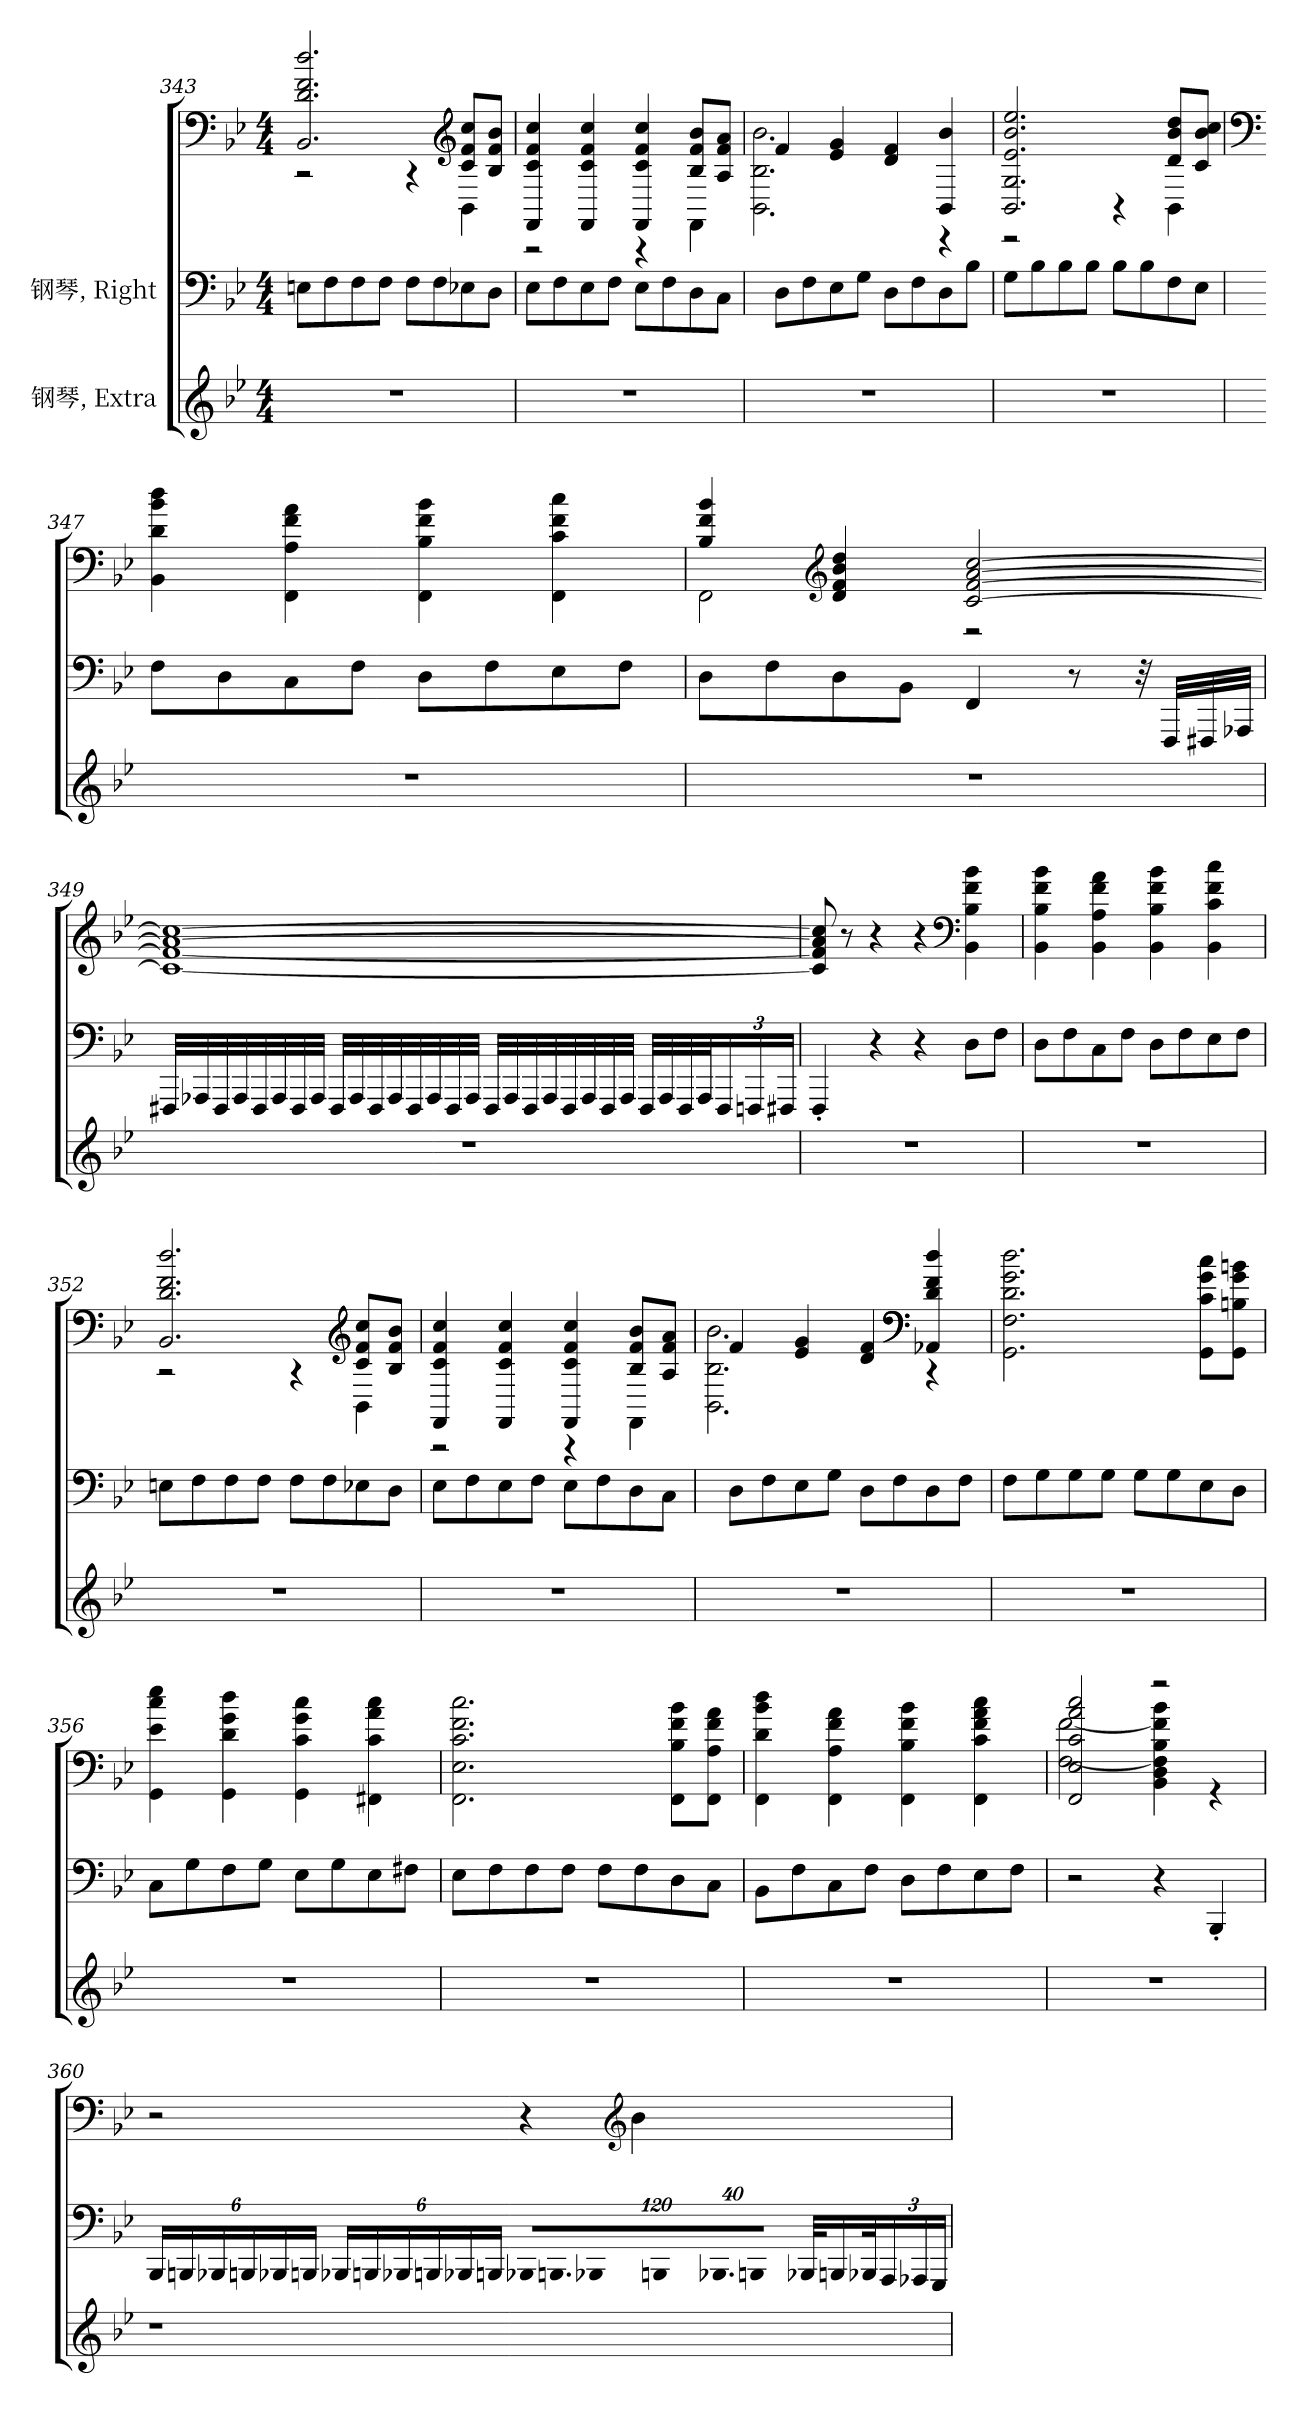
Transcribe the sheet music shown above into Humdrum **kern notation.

**kern	**kern	**kern
*part2	*part1	*part1
*staff3	*staff2	*staff1
*I"钢琴, Extra	*I"钢琴, Right	*
*clefG2	*clefF4	*clefF4
*k[b-e-]	*k[b-e-]	*k[b-e-]
*M4/4	*M4/4	*M4/4
=343	=343	=343
*	*	*^
1r	8En\L	2.BB-/ 2.d/ 2.f/ 2.dd/	2r
.	8F\	.	.
.	8F\	.	.
.	8F\J	.	.
.	8F\L	.	4r
.	8F\	.	.
*	*	*clefG2	*
.	8E-X\	8c/ 8f/ 8cc/L	4BB-\
.	8D\J	8B-/ 8f/ 8b-/J	.
=344	=344	=344	=344
*	*	*MM97	*
1r	8E-\L	4FF/ 4c/ 4f/ 4cc/	2r
.	8F\	.	.
.	8E-\	4FF/ 4c/ 4f/ 4cc/	.
.	8F\J	.	.
.	8E-\L	4FF/ 4c/ 4f/ 4cc/	4r
.	8F\	.	.
.	8D\	8B-/ 8f/ 8b-/L	4FF\
.	8C\J	8A/ 8f/ 8a/J	.
=345	=345	=345	=345
*	*	*MM106	*
1r	8D\L	4f/	2.BB-\ 2.B-\ 2.b-\
.	8F\	.	.
.	8E-\	4e-/ 4g/	.
.	8G\J	.	.
.	8D\L	4d/ 4f/	.
.	8F\	.	.
*	*	*MM106	*
.	8D\	4BB-/ 4b-/	4r
.	8B-\J	.	.
!!LO:PB:g=z	!!
=346	=346	=346	=346
*	*	*MM105	*
1r	8G\L	2.BB-/ 2.G/ 2.e-/ 2.b-/ 2.ee-/	2r
.	8B-\	.	.
.	8B-\	.	.
.	8B-\J	.	.
.	8B-\L	.	4r
.	8B-\	.	.
*	*	*MM103	*
.	8F\	8d/ 8b-/ 8dd/L	4BB-\
*	*	*MM98	*
.	8E-\J	8c/ 8b-/ 8cc/J	.
*	*	*v	*v
=347	=347	=347
*	*	*clefF4
1r	8F\L	4BB-\ 4d\ 4b-\ 4dd\
.	8D\	.
.	8C\	4FF\ 4A\ 4f\ 4a\
.	8F\J	.
.	8D\L	4FF\ 4B-\ 4f\ 4b-\
.	8F\	.
.	8E-\	4FF\ 4c\ 4f\ 4cc\
.	8F\J	.
=348	=348	=348
*	*	*^
1r	8D\L	4B-/ 4f/ 4b-/	2FF\
.	8F\	.	.
*	*	*clefG2	*
.	8D\	4d/ 4f/ 4b-/ 4dd/	.
.	8BB-\J	.	.
.	4FF/	[2c/ [2f/ [2a/ [2cc/	2r
.	8r	.	.
.	32r	.	.
.	32FFF/LLL	.	.
.	32FFF#X/	.	.
.	32AAA-X/JJJ	.	.
*	*	*v	*v
!!LO:LB:g=z
=349	=349	=349
1r	32FFF#X/LLL	1c_ 1f_ 1a_ 1cc_
.	32AAA-X/	.
.	32FFF#/	.
.	32AAA-/	.
.	32FFF#/	.
.	32AAA-/	.
.	32FFF#/	.
.	32AAA-/JJJ	.
.	32FFF#/LLL	.
.	32AAA-/	.
.	32FFF#/	.
.	32AAA-/	.
.	32FFF#/	.
.	32AAA-/	.
.	32FFF#/	.
.	32AAA-/JJJ	.
.	32FFF#/LLL	.
.	32AAA-/	.
.	32FFF#/	.
.	32AAA-/	.
.	32FFF#/	.
.	32AAA-/	.
.	32FFF#/	.
.	32AAA-/JJJ	.
.	32FFF#/LLL	.
.	32AAA-/	.
.	32FFF#/	.
.	32AAA-/J	.
*	*Xbrackettup	*
.	24FFF#/	.
.	24FFFn/	.
.	24FFF#X/JJ	.
!!LO:LB:g=z
=350	=350	=350
*	*	*MM41
1r	4FFF'/	8c/] 8f/] 8a/] 8cc/]
.	.	8r
.	4r	4r
.	4r	4r
*	*	*clefF4
.	8D\L	4BB-\ 4B-\ 4f\ 4b-\
.	8F\J	.
=351	=351	=351
1r	8D\L	4BB-\ 4B-\ 4f\ 4b-\
.	8F\	.
.	8C\	4BB-\ 4A\ 4f\ 4a\
.	8F\J	.
.	8D\L	4BB-\ 4B-\ 4f\ 4b-\
.	8F\	.
.	8E-\	4BB-\ 4c\ 4f\ 4cc\
.	8F\J	.
=352	=352	=352
*	*	*^
1r	8En\L	2.BB-/ 2.d/ 2.f/ 2.dd/	2r
.	8F\	.	.
.	8F\	.	.
.	8F\J	.	.
.	8F\L	.	4r
.	8F\	.	.
*	*	*clefG2	*
.	8E-X\	8c/ 8f/ 8cc/L	4BB-\
.	8D\J	8B-/ 8f/ 8b-/J	.
=353	=353	=353	=353
*	*	*MM97	*
1r	8E-\L	4FF/ 4c/ 4f/ 4cc/	2r
.	8F\	.	.
*	*	*MM103	*
.	8E-\	4FF/ 4c/ 4f/ 4cc/	.
.	8F\J	.	.
.	8E-\L	4FF/ 4c/ 4f/ 4cc/	4r
.	8F\	.	.
.	8D\	8B-/ 8f/ 8b-/L	4FF\
.	8C\J	8A/ 8f/ 8a/J	.
!!LO:LB:g=z	!!
=354	=354	=354	=354
*	*	*MM106	*
1r	8D\L	4f/	2.BB-\ 2.B-\ 2.b-\
.	8F\	.	.
.	8E-\	4e-/ 4g/	.
.	8G\J	.	.
.	8D\L	4d/ 4f/	.
.	8F\	.	.
*	*	*clefF4	*
.	8D\	4AA-X/ 4d/ 4f/ 4dd/	4r
.	8F\J	.	.
*	*	*v	*v
=355	=355	=355
*	*	*MM97
1r	8F\L	2.GG\ 2.F\ 2.d\ 2.g\ 2.dd\
.	8G\	.
.	8G\	.
.	8G\J	.
.	8G\L	.
.	8G\	.
.	8E-\	8GG\ 8c\ 8g\ 8cc\L
*	*	*MM107
.	8D\J	8GG\ 8Bn\ 8g\ 8bn\J
=356	=356	=356
1r	8C\L	4GG\ 4e-\ 4cc\ 4ee-\
.	8G\	.
.	8F\	4GG\ 4d\ 4g\ 4dd\
.	8G\J	.
.	8E-\L	4GG\ 4c\ 4g\ 4cc\
.	8G\	.
.	8E-\	4FF#X\ 4c\ 4a\ 4cc\
.	8F#X\J	.
=357	=357	=357
*	*	*MM93
1r	8E-\L	2.FF\ 2.E-\ 2.c\ 2.f\ 2.cc\
.	8F\	.
.	8F\	.
.	8F\J	.
.	8F\L	.
.	8F\	.
.	8D\	8FF\ 8B-\ 8f\ 8b-\L
.	8C\J	8FF\ 8A\ 8f\ 8a\J
!!LO:PB:g=z
=358	=358	=358
*	*	*MM107
1r	8BB-\L	4FF\ 4d\ 4b-\ 4dd\
.	8F\	.
.	8C\	4FF\ 4A\ 4f\ 4a\
.	8F\J	.
.	8D\L	4FF\ 4B-\ 4f\ 4b-\
.	8F\	.
.	8E-\	4FF\ 4c\ 4f\ 4a\ 4cc\
.	8F\J	.
=359	=359	=359
*	*	*^
1r	2r	2FF/ 2E-/ 2c/ 2a/ 2cc/	[2F\ [2f\
.	4r	2r	4BB-\ 4D\ 4F\] 4B-\ 4f\] 4b-\
.	4BBB-'/	.	4r
*	*	*v	*v
!!LO:LB:g=z
=360	=360	=360
1r	24BBB-/LL	2r
.	24BBBn/	.
.	24BBB-X/	.
.	24BBBn/	.
.	24BBB-X/	.
.	24BBBn/JJ	.
.	24BBB-X/LL	.
.	24BBBn/	.
.	24BBB-X/	.
.	24BBBn/	.
.	24BBB-X/	.
.	24BBBn/JJ	.
!	!LO:N:vis=32	!
.	640%23BBB-X/LLL	4r
!	!LO:N:vis=32.	!
.	1920%103BBBn/	.
!	!LO:N:vis=32	!
.	640%23BBB-X/	.
!	!LO:N:vis=32	!
.	640%23BBBn/	.
!	!LO:N:vis=32.	!
.	1920%103BBB-X/	.
!	!LO:N:vis=32	!
.	640%23BBBn/JJJ	.
*	*	*clefG2
.	.	4b-\
.	32BBB-X/KLL	.
.	16BBBn/	.
.	32BBB-X/K	.
.	24AAA/	.
.	24AAA-X/	.
.	24GGG/JJ	.
960ryy	.	960ryy
=	=	=
*-	*-	*-
